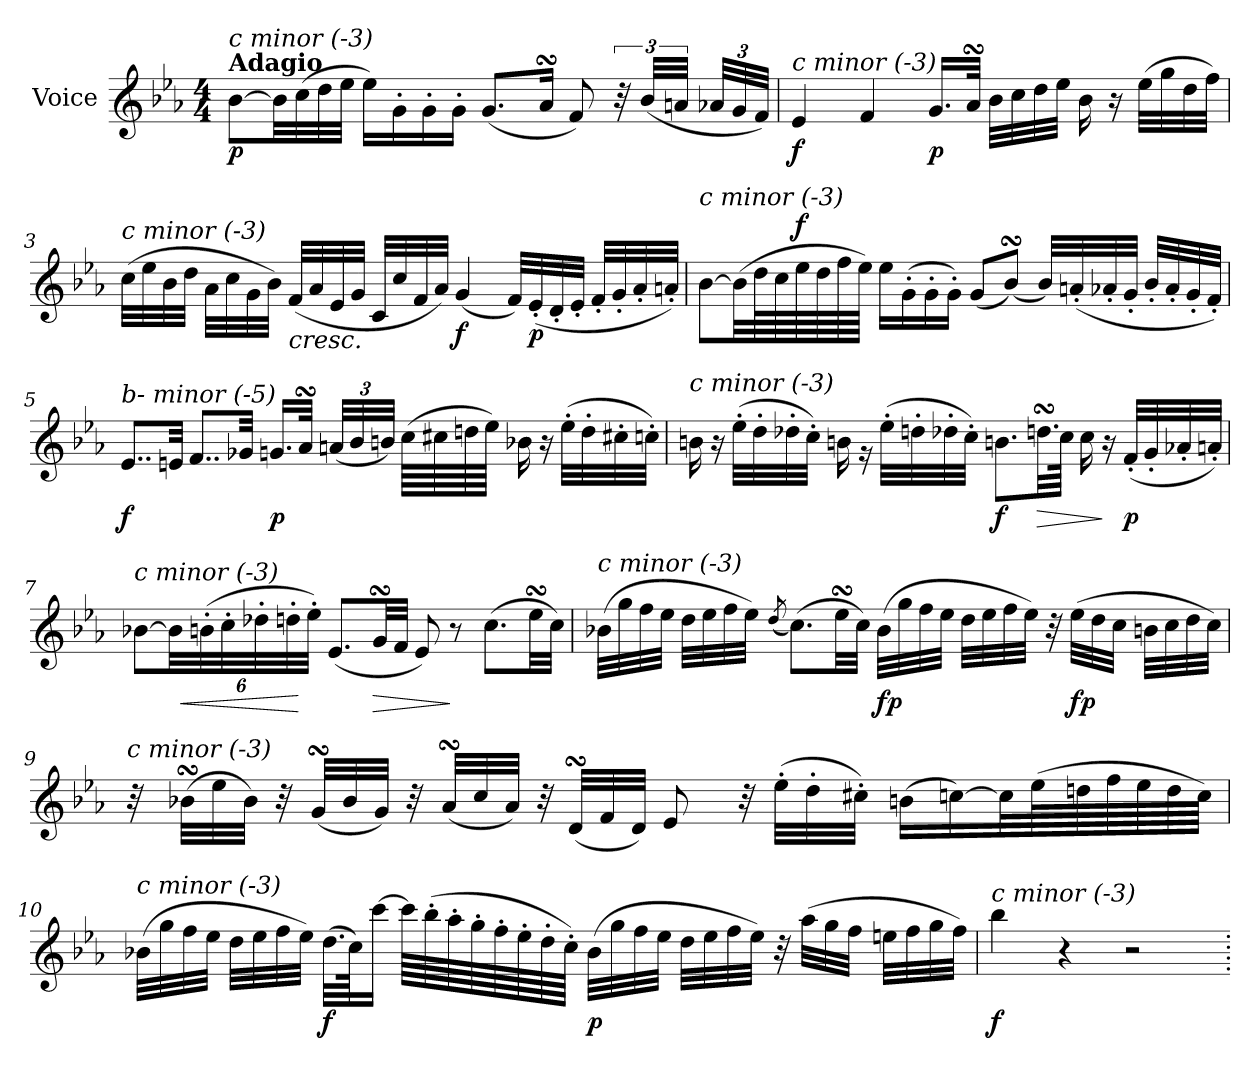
**kern	**dynam
*part1	*part1
*staff1	*staff1
*I"Voice	*
*I'V	*
*clefG2	*
*k[b-e-a-]	*
*M4/4	*
*MM30	*
=1	=1
!LO:TX:a:B:t=Adagio	!
!LO:TX:i:t=c minor (-3)	!
!	!LO:DY:b
[8b-\L	p
32b-\LL]	.
(>32cc\	.
32dd\	.
32ee-\JJJ	.
16ee-\LL)	.
16g'\	.
16g'\	.
16g'\JJ	.
(<8.g/L	.
16a-sSSs/Jk	.
8f/)	.
48r	.
(<48b-/LLL	.
48an/JJJ	.
*Xbrackettup	*
48a-X/LLL	.
48g/	.
48f/JJJ)	.
=2	=2
!LO:TX:i:t=c minor (-3)	!
!	!LO:DY:b
4e-/	f
4f/	.
!	!LO:DY:b
16.g/LL	p
32a-sSSs/JJk	.
32b-\LLL	.
32cc\	.
32dd\	.
32ee-\JJJ	.
16b-\	.
16r	.
(>32ee-\LLL	.
32gg\	.
32dd\	.
32ff\JJJ)	.
!!LO:LB:g=z
=3	=3
!LO:TX:i:t=c minor (-3)	!
(>32cc\LLL	.
32ee-\	.
32b-\	.
32dd\JJJ	.
32a-\LLL	.
32cc\	.
32g\	.
32b-\JJJ)	.
!LO:TX:b:i:t=cresc.	!
(<32f/LLL	.
32a-/	.
32e-/	.
32g/JJJ	.
32c/LLL	.
32cc/	.
32f/	.
32a-/JJJ)	.
!	!LO:DY:b
(<4g/	f
32f/LLL)	.
!	!LO:DY:b
(<32e-'/	p
32d'/	.
32e-'/JJJ	.
32f'/LLL	.
32g'/	.
32a-'/	.
32an'/JJJ)	.
=4	=4
!LO:TX:i:t=c minor (-3)	!
[8b-\L	.
(>32b-\LL]	.
64dd\L	.
64cc\	.
!	!LO:DY:a
64ee-\	f
64dd\	.
64ff\	.
64ee-\JJJJ)	.
16ee-\LL	.
(>16g'\	.
16g'\	.
16g'\JJ)	.
(<8g/L	.
(<8b-sSSS/J)	.
32b-/LLL)	.
(<32an'/	.
32a-X'/	.
32g'/JJJ	.
32b-'/LLL	.
32a-'/	.
32g'/	.
32f'/JJJ)	.
!!LO:LB:g=z
=5	=5
!LO:TX:i:t=b- minor (-5)	!
!	!LO:DY:b
8..e-/L	f
32en/Jkk	.
8..f/L	.
32g-Xi/Jkk	.
!	!LO:DY:b
16.g/LL	p
32a-sSSs/JJk	.
(<48an/LLL	.
48b-/	.
48bn/JJJ)	.
(>64cc\LLLL	.
64cc#Xi\	.
64ddn\	.
64ee-\JJJJ)	.
16b-X\	.
16r	.
(>32ee-'\LLL	.
32dd'\	.
32cc#X'i\	.
32cc'\JJJ)	.
!!LO:LB:g=z
=6	=6
!LO:TX:i:t=c minor (-3)	!
16bn\	.
16r	.
(>32ee-'\LLL	.
32dd'\	.
32dd-X'\	.
32cc'\JJJ)	.
16bn\	.
16rg	.
(>32ee-'\LLL	.
32ddn'\	.
32dd-X'\	.
32cc'\JJJ)	.
!	!LO:DY:b
8.bn\L	f
!	!LO:HP:b
32.ddnsSsS\LL	>
64cc\JJJk	.
16cc\	.
16r	]
!	!LO:DY:b
(<32f'/LLL	p
32g'/	.
32a-X'/	.
32an'/JJJ)	.
=7	=7
!LO:TX:i:t=c minor (-3)	!
[8b-X\L	.
48b-\LL]	.
!	!LO:HP:b
(>48bn'\	<
48cc'\	.
48dd-X'\	.
48ddn'\	.
48ee-'\JJJ)	[
(<8.e-/L	.
!	!LO:HP:b
32gsSsS/LL	>
32f/JJJ	.
8e-/)	.
8r	]
(>8.cc\L	.
32ee-sSSs\LL	.
32cc\JJJ)	.
!!LO:LB:g=z
=8	=8
!LO:TX:i:t=c minor (-3)	!
(>32b-X\LLL	.
32gg\	.
32ff\	.
32ee-\JJJ	.
32dd\LLL	.
32ee-\	.
32ff\	.
32ee-\JJJ)	.
(<8qdd/	.
(>8.cc\L)	.
32ee-sSSs\LL	.
32cc\JJJ)	.
!	!LO:DY:b
(>32b-\LLL	fp
32gg\	.
32ff\	.
32ee-\JJJ	.
32dd\LLL	.
32ee-\	.
32ff\	.
32ee-\JJJ)	.
32r	.
!	!LO:DY:b
(>32ee-\LLL	fp
32dd\	.
32cc\JJJ	.
32bn\LLL	.
32cc\	.
32dd\	.
32cc\JJJ)	.
!!LO:LB:g=z
=9	=9
!LO:TX:i:t=c minor (-3)	!
32r	.
(>32b-XsSSS\LLL	.
32ee-\	.
32b-\JJJ)	.
32r	.
(<32gsSsS/LLL	.
32b-/	.
32g/JJJ)	.
32r	.
(<32a-sSSs/LLL	.
32cc/	.
32a-/JJJ)	.
32r	.
(<32dsSsS/LLL	.
32f/	.
32d/JJJ)	.
8e-/	.
32r	.
(>32ee-'\LLL	.
32dd'\	.
32cc#X'j\JJJ)	.
(>16bn\LL	.
[16cc\)	.
32cc\L]	.
(>64ee-\L	.
64ddn\	.
64ff\	.
64ee-\	.
64dd\	.
64cc\JJJJ)	.
!!LO:LB:g=z
=10	=10
!LO:TX:i:t=c minor (-3)	!
(>32b-X\LLL	.
32gg\	.
32ff\	.
32ee-\JJJ	.
32dd\LLL	.
32ee-\	.
32ff\	.
32ee-\JJJ)	.
!	!LO:DY:b
(>32.dd\LLL	f
64cc\JK)	.
[16ccc\JJ	.
64ccc\LLLL]	.
(>64bb-'\	.
64aa-'\	.
64gg'\	.
64ff'\	.
64ee-'\	.
64dd'\	.
64cc'\JJJJ)	.
!	!LO:DY:b
(>32b-\LLL	p
32gg\	.
32ff\	.
32ee-\JJJ	.
32dd\LLL	.
32ee-\	.
32ff\	.
32ee-\JJJ)	.
32r	.
(>32aa-\LLL	.
32gg\	.
32ff\JJJ	.
32een\LLL	.
32ff\	.
32gg\	.
32ff\JJJ)	.
=11	=11
!LO:TX:i:t=c minor (-3)	!
!	!LO:DY:b
4bb-\	f
4r	.
2r	.
=.	=.
*-	*-
